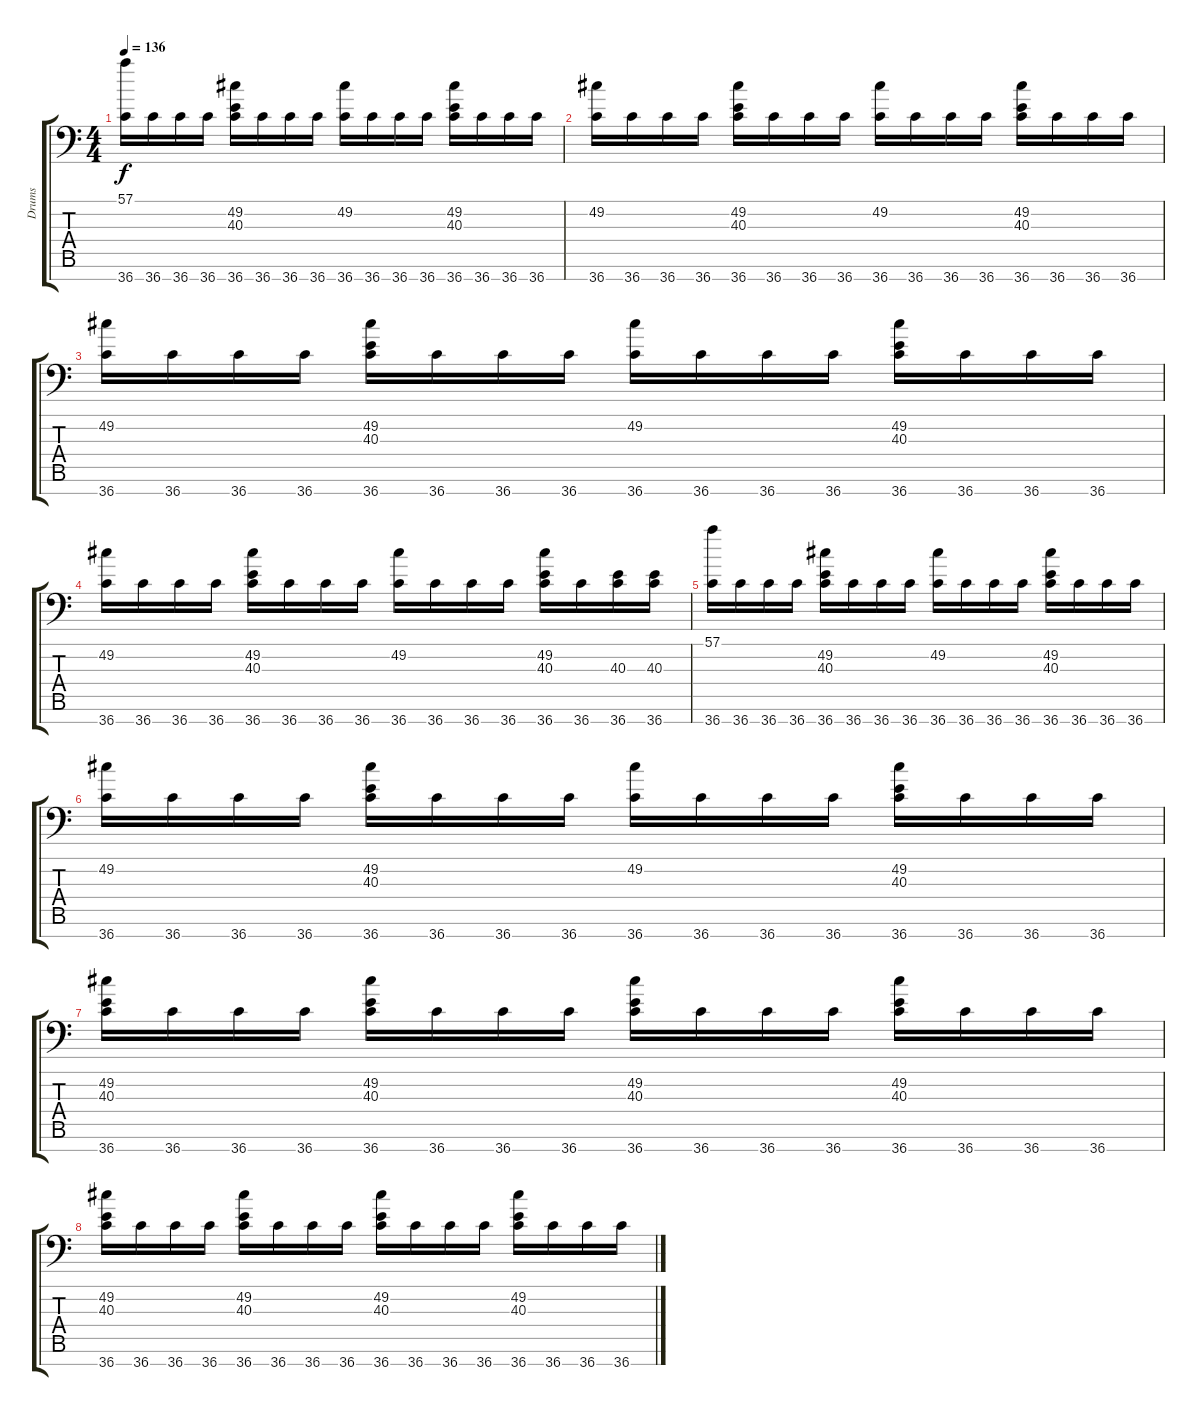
\track ("Drums" "Drums") {instrument acousticgrandpiano}
\staff {score tabs}
\tuning (C-1 C-1 C-1 C-1 C-1 C-1 C-1) {hide}
\ts (4 4)
\tempo 136
\clef f4
\ks c
(57.1 36.7).16{dy f} 36.7.16 36.7.16 36.7.16 (49.2 40.3 36.7).16 36.7.16 36.7.16 36.7.16 (49.2 36.7).16 36.7.16 36.7.16 36.7.16 (49.2 40.3 36.7).16 36.7.16 36.7.16 36.7.16 |
(49.2 36.7).16 36.7.16 36.7.16 36.7.16 (49.2 40.3 36.7).16 36.7.16 36.7.16 36.7.16 (49.2 36.7).16 36.7.16 36.7.16 36.7.16 (49.2 40.3 36.7).16 36.7.16 36.7.16 36.7.16 |
(49.2 36.7).16 36.7.16 36.7.16 36.7.16 (49.2 40.3 36.7).16 36.7.16 36.7.16 36.7.16 (49.2 36.7).16 36.7.16 36.7.16 36.7.16 (49.2 40.3 36.7).16 36.7.16 36.7.16 36.7.16 |
(49.2 36.7).16 36.7.16 36.7.16 36.7.16 (49.2 40.3 36.7).16 36.7.16 36.7.16 36.7.16 (49.2 36.7).16 36.7.16 36.7.16 36.7.16 (49.2 40.3 36.7).16 36.7.16 (40.3 36.7).16 (40.3 36.7).16 |
(57.1 36.7).16 36.7.16 36.7.16 36.7.16 (49.2 40.3 36.7).16 36.7.16 36.7.16 36.7.16 (49.2 36.7).16 36.7.16 36.7.16 36.7.16 (49.2 40.3 36.7).16 36.7.16 36.7.16 36.7.16 |
(49.2 36.7).16 36.7.16 36.7.16 36.7.16 (49.2 40.3 36.7).16 36.7.16 36.7.16 36.7.16 (49.2 36.7).16 36.7.16 36.7.16 36.7.16 (49.2 40.3 36.7).16 36.7.16 36.7.16 36.7.16 |
(49.2 40.3 36.7).16 36.7.16 36.7.16 36.7.16 (49.2 40.3 36.7).16 36.7.16 36.7.16 36.7.16 (49.2 40.3 36.7).16 36.7.16 36.7.16 36.7.16 (49.2 40.3 36.7).16 36.7.16 36.7.16 36.7.16 |
(49.2 40.3 36.7).16 36.7.16 36.7.16 36.7.16 (49.2 40.3 36.7).16 36.7.16 36.7.16 36.7.16 (49.2 40.3 36.7).16 36.7.16 36.7.16 36.7.16 (49.2 40.3 36.7).16 36.7.16 36.7.16 36.7.16
